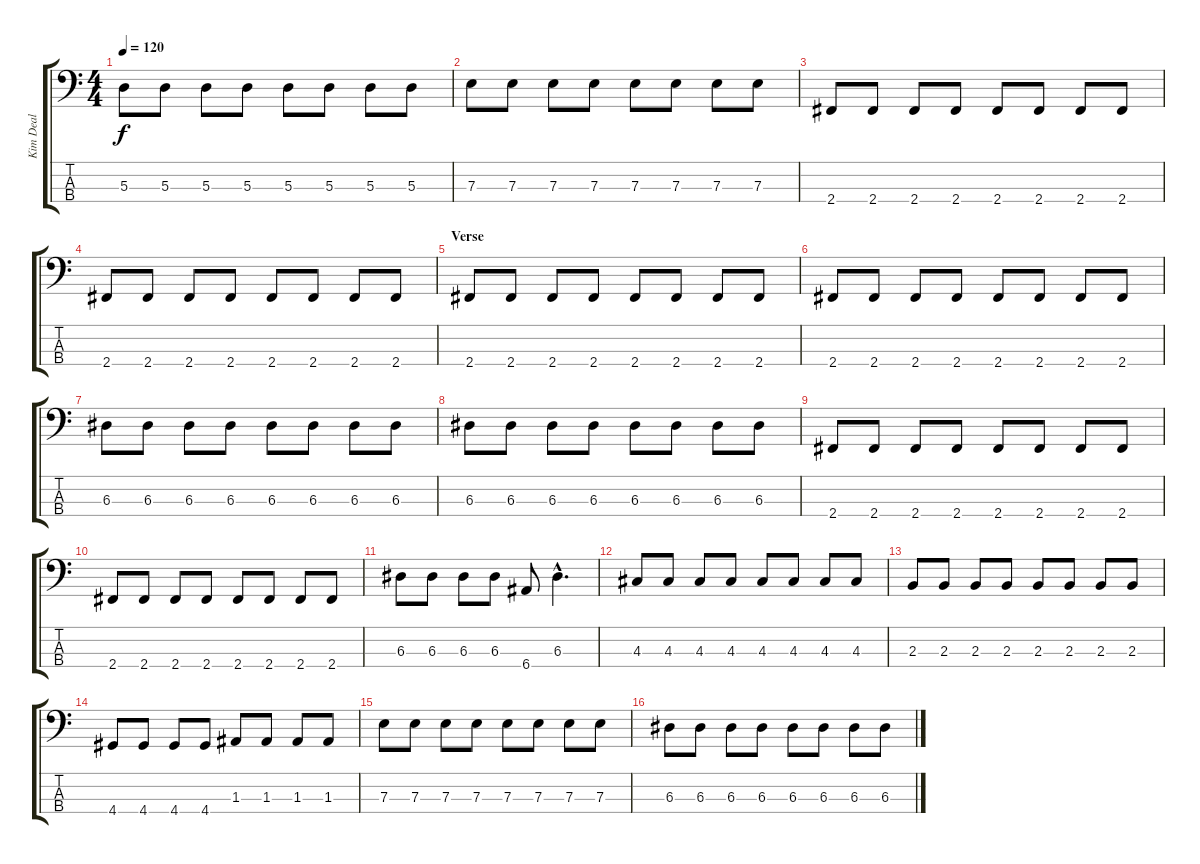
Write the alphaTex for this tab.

\track ("Kim Deal" "Kim Deal") {instrument electricbasspick}
\staff {score tabs}
\tuning (G2 D2 A1 E1) {hide}
\ts (4 4)
\tempo 120
\clef f4
\ks c
5.3.8{dy f} 5.3.8 5.3.8 5.3.8 5.3.8 5.3.8 5.3.8 5.3.8 |
7.3.8 7.3.8 7.3.8 7.3.8 7.3.8 7.3.8 7.3.8 7.3.8 |
2.4.8 2.4.8 2.4.8 2.4.8 2.4.8 2.4.8 2.4.8 2.4.8 |
2.4.8 2.4.8 2.4.8 2.4.8 2.4.8 2.4.8 2.4.8 2.4.8 |
\section ("" "Verse")
2.4.8 2.4.8 2.4.8 2.4.8 2.4.8 2.4.8 2.4.8 2.4.8 |
2.4.8 2.4.8 2.4.8 2.4.8 2.4.8 2.4.8 2.4.8 2.4.8 |
6.3.8 6.3.8 6.3.8 6.3.8 6.3.8 6.3.8 6.3.8 6.3.8 |
6.3.8 6.3.8 6.3.8 6.3.8 6.3.8 6.3.8 6.3.8 6.3.8 |
2.4.8 2.4.8 2.4.8 2.4.8 2.4.8 2.4.8 2.4.8 2.4.8 |
2.4.8 2.4.8 2.4.8 2.4.8 2.4.8 2.4.8 2.4.8 2.4.8 |
6.3.8 6.3.8 6.3.8 6.3.8 6.4.8 6.3{hac}.4{d} |
4.3.8 4.3.8 4.3.8 4.3.8 4.3.8 4.3.8 4.3.8 4.3.8 |
2.3.8 2.3.8 2.3.8 2.3.8 2.3.8 2.3.8 2.3.8 2.3.8 |
4.4.8 4.4.8 4.4.8 4.4.8 1.3.8 1.3.8 1.3.8 1.3.8 |
7.3.8 7.3.8 7.3.8 7.3.8 7.3.8 7.3.8 7.3.8 7.3.8 |
6.3.8 6.3.8 6.3.8 6.3.8 6.3.8 6.3.8 6.3.8 6.3.8
